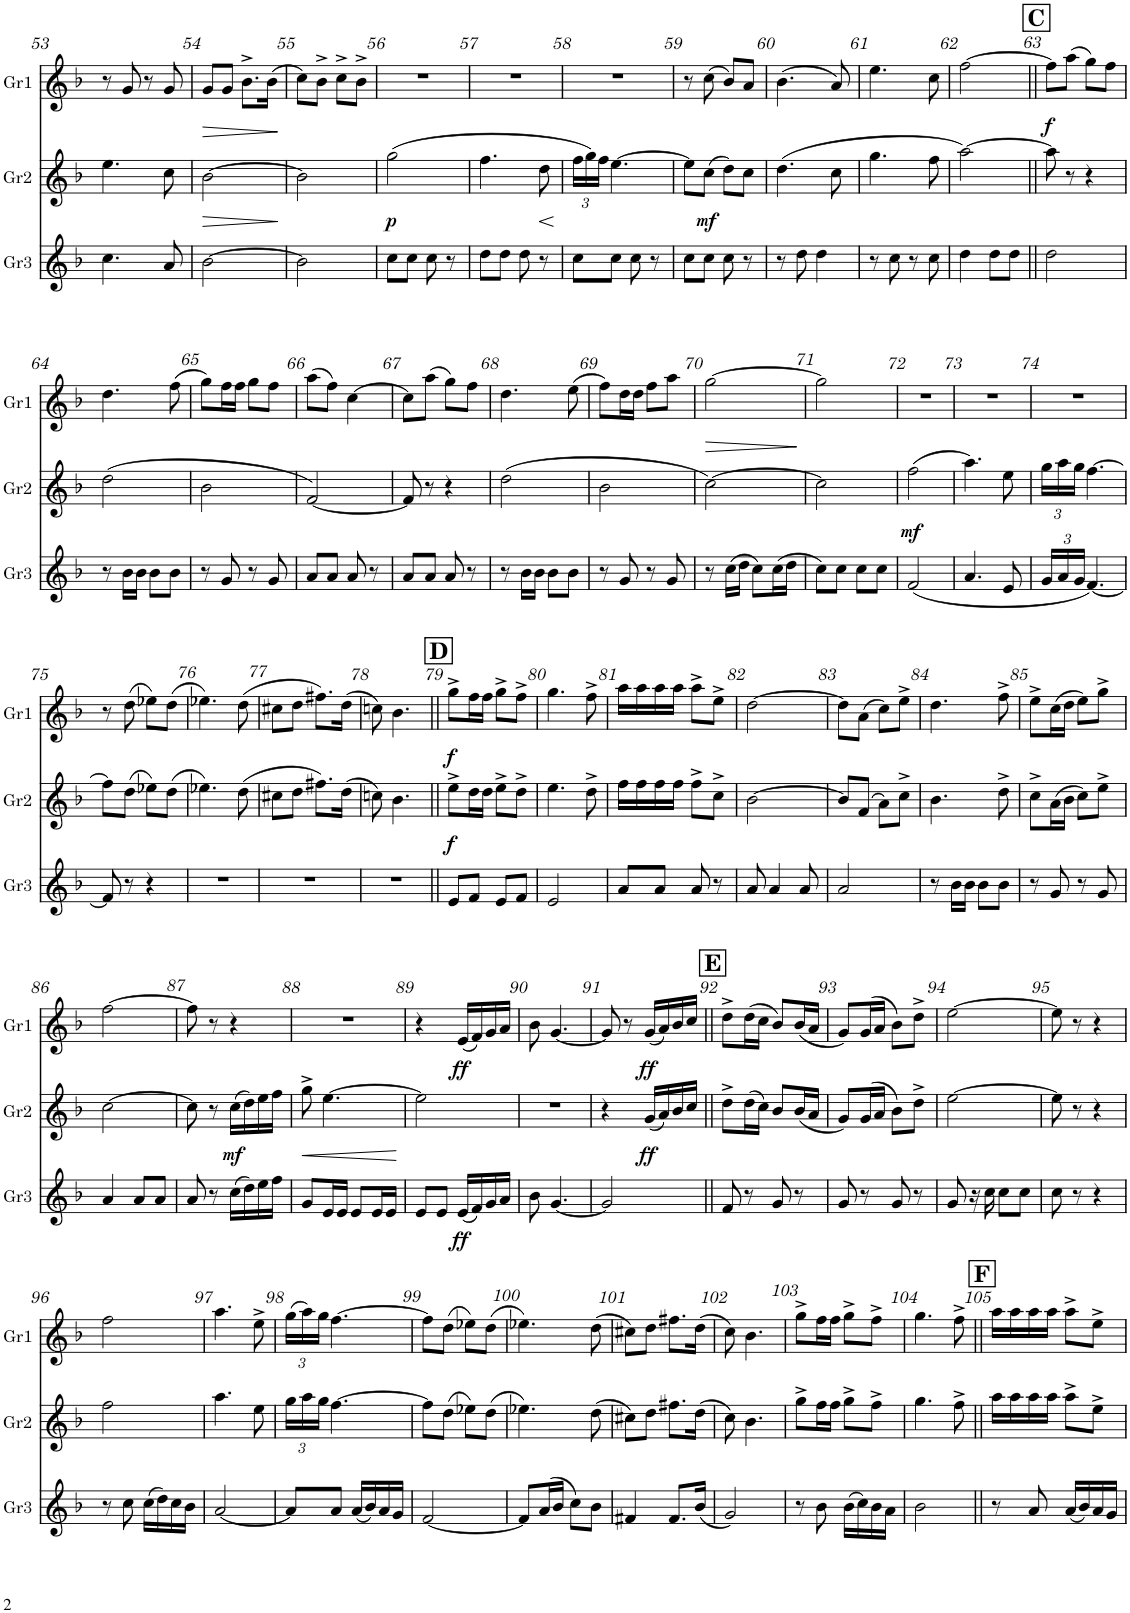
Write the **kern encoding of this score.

**kern	**dynam	**kern	**dynam	**kern	**dynam
*part3	*part3	*part2	*part2	*part1	*part1
*staff3	*staff3	*staff2	*staff2	*staff1	*staff1
*I"Gralla 3ª	*	*I"Gralla 2ª	*	*I"Gralla1ª	*
*I'Gr3	*	*I'Gr2	*	*I'Gr1	*
!!LO:PB:g=z
*clefG2	*	*clefG2	*	*clefG2	*
*k[b-]	*	*k[b-]	*	*k[b-]	*
*M2/4	*	*M2/4	*	*M2/4	*
=53	=53	=53	=53	=53	=53
4.cc\	.	4.ee\	.	8r	.
.	.	.	.	8g/	.
.	.	.	.	8r	.
8a/	.	8cc\	.	8g/	.
=54	=54	=54	=54	=54	=54
!	!	!	!LO:HP:b	!	!
!	!	!	!LO:HP:n=1:b	!	!
[2b-\	.	[2b-\	> >	8g/L	.
.	.	.	.	8g/J	.
.	.	.	.	8.b-^\L	.
.	.	.	.	(16b-\Jk	.
.	.	.	]	.	.
=55	=55	=55	=55	=55	=55
2b-\]	.	2b-\]	.	8cc\L)	.
.	.	.	.	8b-^\J	.
.	.	.	.	8cc^\L	.
.	.	.	.	8b-^\J	.
.	.	.	]	.	.
=56	=56	=56	=56	=56	=56
!	!	!	!LO:DY:b	!	!
8cc\L	.	(2gg\	p	2r	.
8cc\J	.	.	.	.	.
8cc\	.	.	.	.	.
8r	.	.	.	.	.
=57	=57	=57	=57	=57	=57
8dd\L	.	4.ff\	.	2r	.
8dd\J	.	.	.	.	.
8dd\	.	.	.	.	.
!	!	!	!LO:HP:b	!	!
8r	.	8dd\	<	.	.
.	.	.	[	.	.
=58	=58	=58	=58	=58	=58
*	*	*Xbrackettup	*	*	*
8cc\L	.	24ff\LL	.	2r	.
.	.	24gg\)	.	.	.
.	.	24ff\JJ	.	.	.
8cc\J	.	[4.ee\	.	.	.
8cc\	.	.	.	.	.
8r	.	.	.	.	.
=59	=59	=59	=59	=59	=59
8cc\L	.	8ee\L]	.	8r	.
!	!	!	!LO:DY:b	!	!
8cc\J	.	(8cc\J	mf	(8cc\	.
8cc\	.	8dd\L)	.	8b-/L)	.
8r	.	8cc\J	.	8a/J	.
=60	=60	=60	=60	=60	=60
8r	.	(4.dd\	.	(4.b-\	.
8dd\	.	.	.	.	.
4dd\	.	.	.	.	.
.	.	8cc\	.	8a/)	.
=61	=61	=61	=61	=61	=61
8r	.	4.gg\	.	4.ee\	.
8cc\	.	.	.	.	.
8r	.	.	.	.	.
8cc\	.	8ff\	.	8cc\	.
=62	=62	=62	=62	=62	=62
4dd\	.	[2aa\)	.	[2ff\	.
8dd\L	.	.	.	.	.
8dd\J	.	.	.	.	.
!!LO:REH:place=s1:a:B:cj:fs=14:t=C
=63||	=63||	=63||	=63||	=63||	=63||
!	!	!	!	!	!LO:DY:b
2dd\	.	8aa\]	.	8ff\L]	f
.	.	8r	.	(8aa\J	.
.	.	4r	.	8gg\L)	.
.	.	.	.	8ff\J	.
!!LO:LB:g=z
=64	=64	=64	=64	=64	=64
8r	.	(2dd\	.	4.dd\	.
16b-\LL	.	.	.	.	.
16b-\JJ	.	.	.	.	.
8b-\L	.	.	.	.	.
8b-\J	.	.	.	(8ff\	.
=65	=65	=65	=65	=65	=65
8r	.	2b-\	.	8gg\L)	.
8g/	.	.	.	16ff\L	.
.	.	.	.	16ff\JJ	.
8r	.	.	.	8gg\L	.
8g/	.	.	.	8ff\J	.
=66	=66	=66	=66	=66	=66
8a/L	.	[2f/)	.	(8aa\L	.
8a/J	.	.	.	8ff\J)	.
8a/	.	.	.	[4cc\	.
8r	.	.	.	.	.
=67	=67	=67	=67	=67	=67
8a/L	.	8f/]	.	8cc\L]	.
8a/J	.	8r	.	(8aa\J	.
8a/	.	4r	.	8gg\L)	.
8r	.	.	.	8ff\J	.
=68	=68	=68	=68	=68	=68
8r	.	(2dd\	.	4.dd\	.
16b-\LL	.	.	.	.	.
16b-\JJ	.	.	.	.	.
8b-\L	.	.	.	.	.
8b-\J	.	.	.	(8ee\	.
=69	=69	=69	=69	=69	=69
8r	.	2b-\	.	8ff\L)	.
8g/	.	.	.	16dd\L	.
.	.	.	.	16dd\JJ	.
8r	.	.	.	8ff\L	.
8g/	.	.	.	8aa\J	.
=70	=70	=70	=70	=70	=70
!	!	!	!	!	!LO:HP:b
8r	.	[2cc\)	.	[2gg\	>
(16cc\LL	.	.	.	.	.
16dd\JJ	.	.	.	.	.
8cc\L)	.	.	.	.	.
(16cc\L	.	.	.	.	.
16dd\JJ	.	.	.	.	.
.	.	.	.	.	]
=71	=71	=71	=71	=71	=71
8cc\L)	.	2cc\]	.	2gg\]	.
8cc\J	.	.	.	.	.
8cc\L	.	.	.	.	.
8cc\J	.	.	.	.	.
=72	=72	=72	=72	=72	=72
!	!	!	!LO:DY:b	!	!
(2f/	.	(2ff\	mf	2r	.
=73	=73	=73	=73	=73	=73
4.a/	.	4.aa\)	.	2r	.
8e/	.	8ee\	.	.	.
=74	=74	=74	=74	=74	=74
*Xbrackettup	*	*	*	*	*
24g/LL	.	24gg\LL	.	2r	.
24a/	.	24aa\	.	.	.
24g/JJ	.	24gg\JJ	.	.	.
[4.f/)	.	[4.ff\	.	.	.
!!LO:LB:g=z
=75	=75	=75	=75	=75	=75
8f/]	.	8ff\L]	.	8r	.
8r	.	(8dd\J	.	(8dd\	.
4r	.	8ee-X\L)	.	8ee-X\L)	.
.	.	(8dd\J	.	(8dd\J	.
=76	=76	=76	=76	=76	=76
2r	.	4.ee-X\)	.	4.ee-X\)	.
.	.	(8dd\	.	(8dd\	.
=77	=77	=77	=77	=77	=77
2r	.	8cc#X\L	.	8cc#X\L	.
.	.	8dd\J	.	8dd\J	.
.	.	8.ff#X\L)	.	8.ff#X\L)	.
.	.	(16dd\Jk	.	(16dd\Jk	.
=78	=78	=78	=78	=78	=78
2r	.	8ccn\)	.	8ccn\)	.
.	.	4.b-\	.	4.b-\	.
!!LO:REH:place=s1:a:B:cj:fs=14:t=D
=79||	=79||	=79||	=79||	=79||	=79||
!	!	!	!LO:DY:b	!	!LO:DY:b
8e/L	.	8ee^\L	f	8gg^\L	f
8f/J	.	16dd\L	.	16ff\L	.
.	.	16dd\JJ	.	16ff\JJ	.
8e/L	.	8ee^\L	.	8gg^\L	.
8f/J	.	8dd^\J	.	8ff^\J	.
=80	=80	=80	=80	=80	=80
2e/	.	4.ee\	.	4.gg\	.
.	.	8dd^\	.	8ff^\	.
=81	=81	=81	=81	=81	=81
8a/L	.	16ff\LL	.	16aa\LL	.
.	.	16ff\	.	16aa\	.
8a/J	.	16ff\	.	16aa\	.
.	.	16ff\JJ	.	16aa\JJ	.
8a/	.	8ff^\L	.	8aa^\L	.
8r	.	8cc^\J	.	8ee^\J	.
=82	=82	=82	=82	=82	=82
8a/	.	[2b-\	.	[2dd\	.
4a/	.	.	.	.	.
8a/	.	.	.	.	.
=83	=83	=83	=83	=83	=83
2a/	.	8b-/L]	.	8dd\L]	.
.	.	(8f/J	.	(8a\J	.
.	.	8a\L)	.	8cc\L)	.
.	.	8cc^\J	.	8ee^\J	.
=84	=84	=84	=84	=84	=84
8r	.	4.b-\	.	4.dd\	.
16b-\LL	.	.	.	.	.
16b-\JJ	.	.	.	.	.
8b-\L	.	.	.	.	.
8b-\J	.	8dd^\	.	8ff^\	.
=85	=85	=85	=85	=85	=85
8r	.	8cc^\L	.	8ee^\L	.
8g/	.	(16a\L	.	(16cc\L	.
.	.	16b-\JJ	.	16dd\JJ	.
8r	.	8cc\L)	.	8ee\L)	.
8g/	.	8ee^\J	.	8gg^\J	.
!!LO:LB:g=z
=86	=86	=86	=86	=86	=86
4a/	.	[2cc\	.	[2ff\	.
8a/L	.	.	.	.	.
8a/J	.	.	.	.	.
=87	=87	=87	=87	=87	=87
8a/	.	8cc\]	.	8ff\]	.
8r	.	8r	.	8r	.
!	!	!	!LO:DY:b	!	!
(16cc\LL	.	(16cc\LL	mf	4r	.
16dd\)	.	16dd\)	.	.	.
16ee\	.	16ee\	.	.	.
16ff\JJ	.	16ff\JJ	.	.	.
=88	=88	=88	=88	=88	=88
!	!	!	!LO:HP:b	!	!
8g/L	.	8gg^\	<	2r	.
16e/L	.	[4.ee\	.	.	.
16e/JJ	.	.	.	.	.
8e/L	.	.	.	.	.
16e/L	.	.	.	.	.
16e/JJ	.	.	.	.	.
.	.	.	[	.	.
=89	=89	=89	=89	=89	=89
8e/L	.	2ee\]	.	4r	.
8e/J	.	.	.	.	.
!	!LO:DY:b	!	!	!	!LO:DY:b
(16e/LL	ff	.	.	(16e/LL	ff
16f/)	.	.	.	16f/)	.
16g/	.	.	.	16g/	.
16a/JJ	.	.	.	16a/JJ	.
=90	=90	=90	=90	=90	=90
8b-\	.	2r	.	8b-\	.
[4.g/	.	.	.	[4.g/	.
=91	=91	=91	=91	=91	=91
2g/]	.	4r	.	8g/]	.
.	.	.	.	8r	.
!	!	!	!LO:DY:b	!	!LO:DY:b
.	.	(16g/LL	ff	(16g/LL	ff
.	.	16a/)	.	16a/)	.
.	.	16b-/	.	16b-/	.
.	.	16cc/JJ	.	16cc/JJ	.
!!LO:REH:place=s1:a:B:cj:fs=14:t=E
=92||	=92||	=92||	=92||	=92||	=92||
8f/	.	8dd^\L	.	8dd^\L	.
8r	.	(16dd\L	.	(16dd\L	.
.	.	16cc\JJ)	.	16cc\JJ	.
8g/	.	8b-/L	.	8b-/L)	.
8r	.	(16b-/L	.	(16b-/L	.
.	.	16a/JJ	.	16a/JJ	.
=93	=93	=93	=93	=93	=93
8g/	.	8g/L)	.	8g/L)	.
8r	.	(16g/L	.	(16g/L	.
.	.	16a/JJ	.	16a/JJ	.
8g/	.	8b-\L)	.	8b-\L)	.
8r	.	8dd^\J	.	8dd^\J	.
=94	=94	=94	=94	=94	=94
8g/	.	[2ee\	.	[2ee\	.
16r	.	.	.	.	.
16cc\	.	.	.	.	.
8cc\L	.	.	.	.	.
8cc\J	.	.	.	.	.
=95	=95	=95	=95	=95	=95
8cc\	.	8ee\]	.	8ee\]	.
8r	.	8r	.	8r	.
4r	.	4r	.	4r	.
!!LO:LB:g=z
=96	=96	=96	=96	=96	=96
8r	.	2ff\	.	2ff\	.
8cc\	.	.	.	.	.
(16cc\LL	.	.	.	.	.
16dd\)	.	.	.	.	.
16cc\	.	.	.	.	.
16b-\JJ	.	.	.	.	.
=97	=97	=97	=97	=97	=97
[2a/	.	4.aa\	.	4.aa\	.
.	.	8ee\	.	8ee^\	.
=98	=98	=98	=98	=98	=98
*	*	*	*	*Xbrackettup	*
8a/L]	.	24gg\LL	.	(24gg\LL	.
.	.	24aa\	.	24aa\)	.
.	.	24gg\JJ	.	24gg\JJ	.
8a/J	.	[4.ff\	.	[4.ff\	.
(16a/LL	.	.	.	.	.
16b-/)	.	.	.	.	.
16a/	.	.	.	.	.
16g/JJ	.	.	.	.	.
=99	=99	=99	=99	=99	=99
[2f/	.	8ff\L]	.	8ff\L]	.
.	.	(8dd\J	.	(8dd\J	.
.	.	8ee-X\L)	.	8ee-X\L)	.
.	.	(8dd\J	.	(8dd\J	.
=100	=100	=100	=100	=100	=100
8f/L]	.	4.ee-X\)	.	4.ee-X\)	.
(16a/L	.	.	.	.	.
16b-/JJ	.	.	.	.	.
8cc\L)	.	.	.	.	.
8b-\J	.	(8dd\	.	(8dd\	.
=101	=101	=101	=101	=101	=101
4f#X/	.	8cc#X\L)	.	8cc#X\L)	.
.	.	8dd\J	.	8dd\J	.
8.f#/L	.	8.ff#X\L	.	8.ff#X\L	.
(16b-/Jk	.	(16dd\Jk	.	(16dd\Jk	.
=102	=102	=102	=102	=102	=102
2g/)	.	8cc\)	.	8cc\)	.
.	.	4.b-\	.	4.b-\	.
=103	=103	=103	=103	=103	=103
8r	.	8gg^\L	.	8gg^\L	.
8b-\	.	16ff\L	.	16ff\L	.
.	.	16ff\JJ	.	16ff\JJ	.
(16b-\LL	.	8gg^\L	.	8gg^\L	.
16cc\)	.	.	.	.	.
16b-\	.	8ff^\J	.	8ff^\J	.
16a\JJ	.	.	.	.	.
=104	=104	=104	=104	=104	=104
2b-\	.	4.gg\	.	4.gg\	.
.	.	8ff^\	.	8ff^\	.
!!LO:REH:place=s1:a:B:cj:fs=14:t=F
=105||	=105||	=105||	=105||	=105||	=105||
8r	.	16aa\LL	.	16aa\LL	.
.	.	16aa\	.	16aa\	.
8a/	.	16aa\	.	16aa\	.
.	.	16aa\JJ	.	16aa\JJ	.
(16a/LL	.	8aa^\L	.	8aa^\L	.
16b-/)	.	.	.	.	.
16a/	.	8ee^\J	.	8ee^\J	.
16g/JJ	.	.	.	.	.
=	=	=	=	=	=
*-	*-	*-	*-	*-	*-
